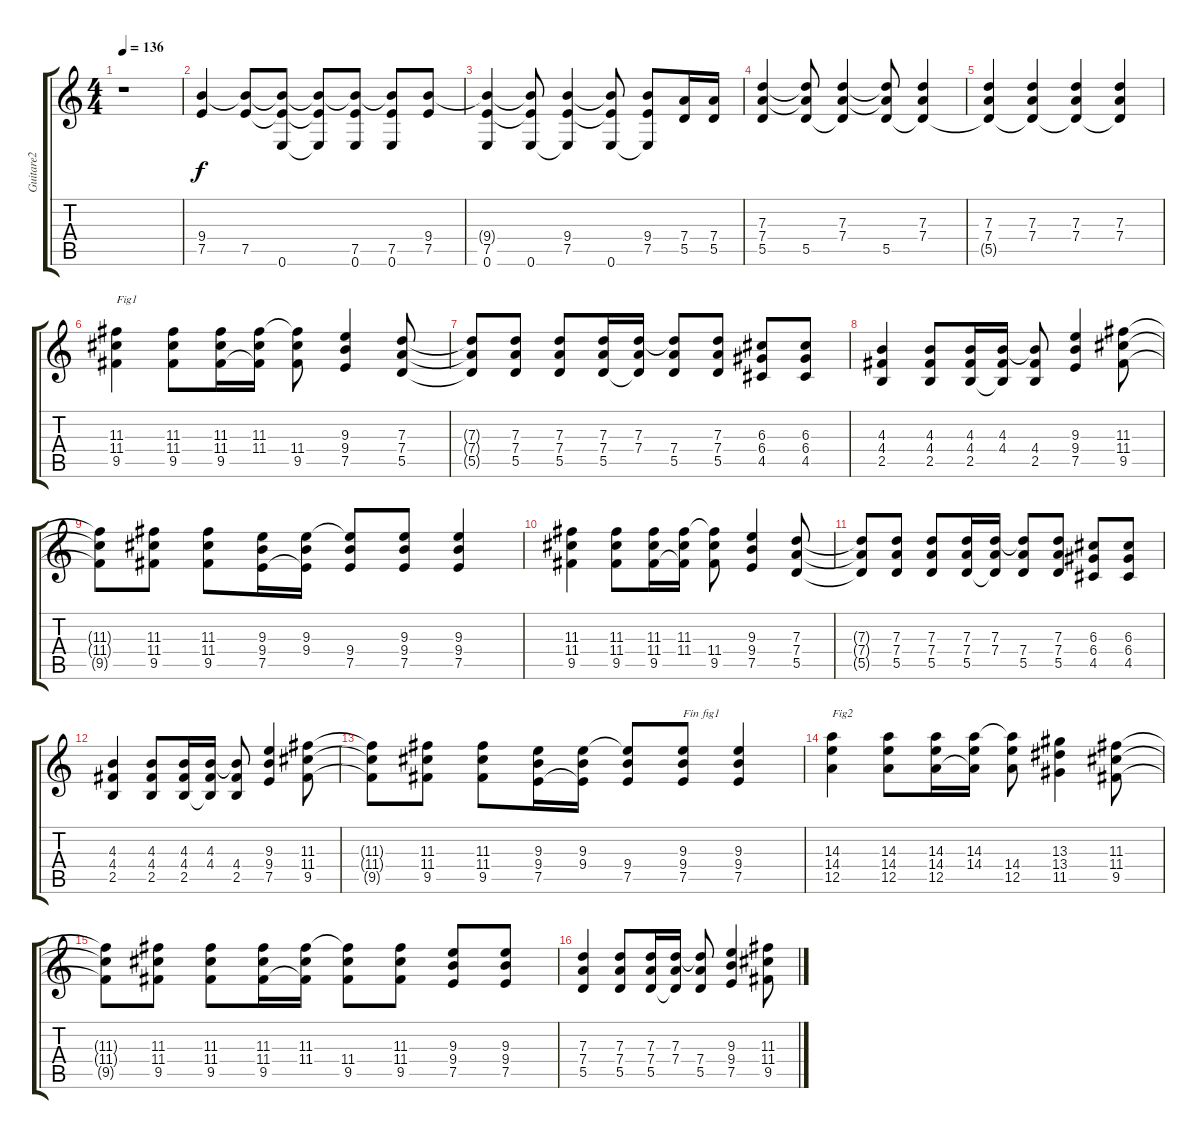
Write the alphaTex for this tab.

\track ("Guitare2" "Guitare2") {instrument electricguitarclean}
\staff {score tabs}
\tuning (E4 B3 G3 D3 A2 E2) {hide}
\ts (4 4)
\tempo 136
\clef g2
\ks c
r.1{dy f instrument electricguitarclean} |
(9.4 7.5).4 (9.4{t} 7.5).8 (9.4{t} 7.5{t} 0.6).8 (9.4{t} 7.5{t} 0.6{t}).8 (9.4{t} 7.5 0.6).8 (9.4{t} 7.5 0.6).8 (9.4 7.5).8 |
(9.4{t} 7.5 0.6).4 (9.4{t} 7.5{t} 0.6).8 (9.4 7.5 0.6{t}).4 (9.4{t} 7.5{t} 0.6).8 (9.4 7.5 0.6{t}).8 (7.4 5.5).16 (7.4 5.5).16 |
(7.3 7.4 5.5).4 (7.3{t} 7.4{t} 5.5).8 (7.3 7.4 5.5{t}).4 (7.3{t} 7.4{t} 5.5).8 (7.3 7.4 5.5{t}).4 |
(7.3 7.4 5.5{t}).4 (7.3 7.4 5.5{t}).4 (7.3 7.4 5.5{t}).4 (7.3 7.4 5.5{t}).4 |
(11.3 11.4 9.5).4{txt "Fig1"} (11.3 11.4 9.5).8 (11.3 11.4 9.5).16 (11.3 11.4 9.5{t}).16 (11.3{t} 11.4 9.5).8 (9.3 9.4 7.5).4 (7.3 7.4 5.5).8 |
(7.3{t} 7.4{t} 5.5{t}).8 (7.3 7.4 5.5).8 (7.3 7.4 5.5).8 (7.3 7.4 5.5).16 (7.3 7.4 5.5{t}).16 (7.3{t} 7.4 5.5).8 (7.3 7.4 5.5).8 (6.3 6.4 4.5).8 (6.3 6.4 4.5).8 |
(4.3 4.4 2.5).4 (4.3 4.4 2.5).8 (4.3 4.4 2.5).16 (4.3 4.4 2.5{t}).16 (4.3{t} 4.4 2.5).8 (9.3 9.4 7.5).4 (11.3 11.4 9.5).8 |
(11.3{t} 11.4{t} 9.5{t}).8 (11.3 11.4 9.5).8 (11.3 11.4 9.5).8 (9.3 9.4 7.5).16 (9.3 9.4 7.5{t}).16 (9.3{t} 9.4 7.5).8 (9.3 9.4 7.5).8 (9.3 9.4 7.5).4 |
(11.3 11.4 9.5).4 (11.3 11.4 9.5).8 (11.3 11.4 9.5).16 (11.3 11.4 9.5{t}).16 (11.3{t} 11.4 9.5).8 (9.3 9.4 7.5).4 (7.3 7.4 5.5).8 |
(7.3{t} 7.4{t} 5.5{t}).8 (7.3 7.4 5.5).8 (7.3 7.4 5.5).8 (7.3 7.4 5.5).16 (7.3 7.4 5.5{t}).16 (7.3{t} 7.4 5.5).8 (7.3 7.4 5.5).8 (6.3 6.4 4.5).8 (6.3 6.4 4.5).8 |
(4.3 4.4 2.5).4 (4.3 4.4 2.5).8 (4.3 4.4 2.5).16 (4.3 4.4 2.5{t}).16 (4.3{t} 4.4 2.5).8 (9.3 9.4 7.5).4 (11.3 11.4 9.5).8 |
(11.3{t} 11.4{t} 9.5{t}).8 (11.3 11.4 9.5).8 (11.3 11.4 9.5).8 (9.3 9.4 7.5).16 (9.3 9.4 7.5{t}).16 (9.3{t} 9.4 7.5).8 (9.3 9.4 7.5).8{txt "Fin fig1"} (9.3 9.4 7.5).4 |
(14.3 14.4 12.5).4{txt "Fig2"} (14.3 14.4 12.5).8 (14.3 14.4 12.5).16 (14.3 14.4 12.5{t}).16 (14.3{t} 14.4 12.5).8 (13.3 13.4 11.5).4 (11.3 11.4 9.5).8 |
(11.3{t} 11.4{t} 9.5{t}).8 (11.3 11.4 9.5).8 (11.3 11.4 9.5).8 (11.3 11.4 9.5).16 (11.3 11.4 9.5{t}).16 (11.3{t} 11.4 9.5).8 (11.3 11.4 9.5).8 (9.3 9.4 7.5).8 (9.3 9.4 7.5).8 |
(7.3 7.4 5.5).4 (7.3 7.4 5.5).8 (7.3 7.4 5.5).16 (7.3 7.4 5.5{t}).16 (7.3{t} 7.4 5.5).8 (9.3 9.4 7.5).4 (11.3 11.4 9.5).8
